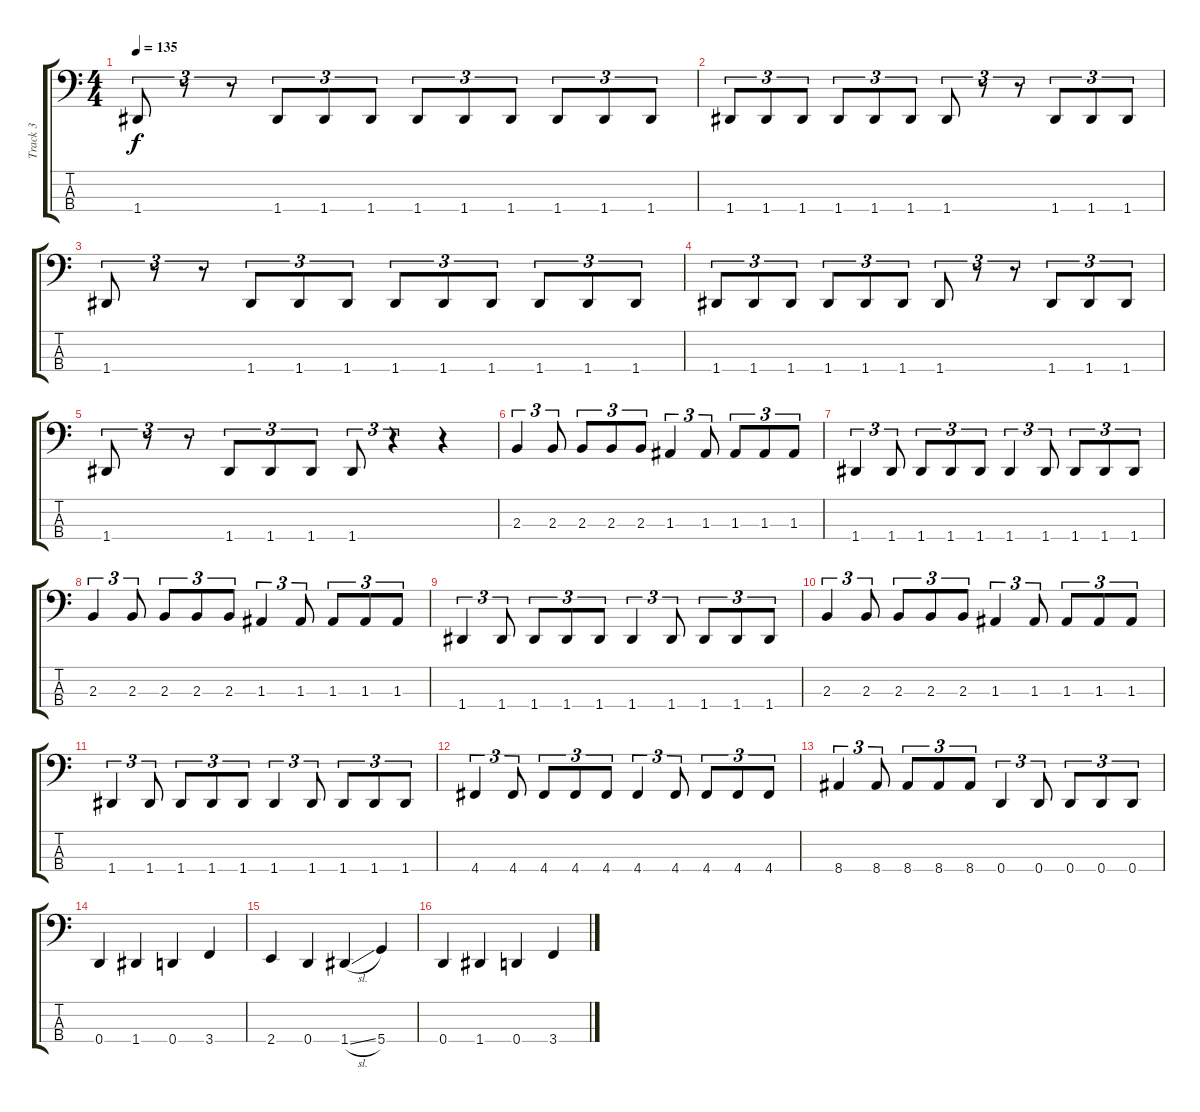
\track ("Track 3" "Track 3") {instrument electricbasspick}
\staff {score tabs}
\tuning (G2 D2 A1 D1) {hide}
\ts (4 4)
\tempo 135
\clef f4
\ks c
1.4.8{tu (3 2) dy f} r.8{tu (3 2)} r.8{tu (3 2)} 1.4.8{tu (3 2)} 1.4.8{tu (3 2)} 1.4.8{tu (3 2)} 1.4.8{tu (3 2)} 1.4.8{tu (3 2)} 1.4.8{tu (3 2)} 1.4.8{tu (3 2)} 1.4.8{tu (3 2)} 1.4.8{tu (3 2)} |
1.4.8{tu (3 2)} 1.4.8{tu (3 2)} 1.4.8{tu (3 2)} 1.4.8{tu (3 2)} 1.4.8{tu (3 2)} 1.4.8{tu (3 2)} 1.4.8{tu (3 2)} r.8{tu (3 2)} r.8{tu (3 2)} 1.4.8{tu (3 2)} 1.4.8{tu (3 2)} 1.4.8{tu (3 2)} |
1.4.8{tu (3 2)} r.8{tu (3 2)} r.8{tu (3 2)} 1.4.8{tu (3 2)} 1.4.8{tu (3 2)} 1.4.8{tu (3 2)} 1.4.8{tu (3 2)} 1.4.8{tu (3 2)} 1.4.8{tu (3 2)} 1.4.8{tu (3 2)} 1.4.8{tu (3 2)} 1.4.8{tu (3 2)} |
1.4.8{tu (3 2)} 1.4.8{tu (3 2)} 1.4.8{tu (3 2)} 1.4.8{tu (3 2)} 1.4.8{tu (3 2)} 1.4.8{tu (3 2)} 1.4.8{tu (3 2)} r.8{tu (3 2)} r.8{tu (3 2)} 1.4.8{tu (3 2)} 1.4.8{tu (3 2)} 1.4.8{tu (3 2)} |
1.4.8{tu (3 2)} r.8{tu (3 2)} r.8{tu (3 2)} 1.4.8{tu (3 2)} 1.4.8{tu (3 2)} 1.4.8{tu (3 2)} 1.4.8{tu (3 2)} r.4{tu (3 2)} r.4 |
2.3.4{tu (3 2)} 2.3.8{tu (3 2)} 2.3.8{tu (3 2)} 2.3.8{tu (3 2)} 2.3.8{tu (3 2)} 1.3.4{tu (3 2)} 1.3.8{tu (3 2)} 1.3.8{tu (3 2)} 1.3.8{tu (3 2)} 1.3.8{tu (3 2)} |
1.4.4{tu (3 2)} 1.4.8{tu (3 2)} 1.4.8{tu (3 2)} 1.4.8{tu (3 2)} 1.4.8{tu (3 2)} 1.4.4{tu (3 2)} 1.4.8{tu (3 2)} 1.4.8{tu (3 2)} 1.4.8{tu (3 2)} 1.4.8{tu (3 2)} |
2.3.4{tu (3 2)} 2.3.8{tu (3 2)} 2.3.8{tu (3 2)} 2.3.8{tu (3 2)} 2.3.8{tu (3 2)} 1.3.4{tu (3 2)} 1.3.8{tu (3 2)} 1.3.8{tu (3 2)} 1.3.8{tu (3 2)} 1.3.8{tu (3 2)} |
1.4.4{tu (3 2)} 1.4.8{tu (3 2)} 1.4.8{tu (3 2)} 1.4.8{tu (3 2)} 1.4.8{tu (3 2)} 1.4.4{tu (3 2)} 1.4.8{tu (3 2)} 1.4.8{tu (3 2)} 1.4.8{tu (3 2)} 1.4.8{tu (3 2)} |
2.3.4{tu (3 2)} 2.3.8{tu (3 2)} 2.3.8{tu (3 2)} 2.3.8{tu (3 2)} 2.3.8{tu (3 2)} 1.3.4{tu (3 2)} 1.3.8{tu (3 2)} 1.3.8{tu (3 2)} 1.3.8{tu (3 2)} 1.3.8{tu (3 2)} |
1.4.4{tu (3 2)} 1.4.8{tu (3 2)} 1.4.8{tu (3 2)} 1.4.8{tu (3 2)} 1.4.8{tu (3 2)} 1.4.4{tu (3 2)} 1.4.8{tu (3 2)} 1.4.8{tu (3 2)} 1.4.8{tu (3 2)} 1.4.8{tu (3 2)} |
4.4.4{tu (3 2)} 4.4.8{tu (3 2)} 4.4.8{tu (3 2)} 4.4.8{tu (3 2)} 4.4.8{tu (3 2)} 4.4.4{tu (3 2)} 4.4.8{tu (3 2)} 4.4.8{tu (3 2)} 4.4.8{tu (3 2)} 4.4.8{tu (3 2)} |
8.4.4{tu (3 2)} 8.4.8{tu (3 2)} 8.4.8{tu (3 2)} 8.4.8{tu (3 2)} 8.4.8{tu (3 2)} 0.4.4{tu (3 2)} 0.4.8{tu (3 2)} 0.4.8{tu (3 2)} 0.4.8{tu (3 2)} 0.4.8{tu (3 2)} |
0.4.4 1.4.4 0.4.4 3.4.4 |
2.4.4 0.4.4 1.4{sl}.4 5.4.4 |
0.4.4 1.4.4 0.4.4 3.4.4
